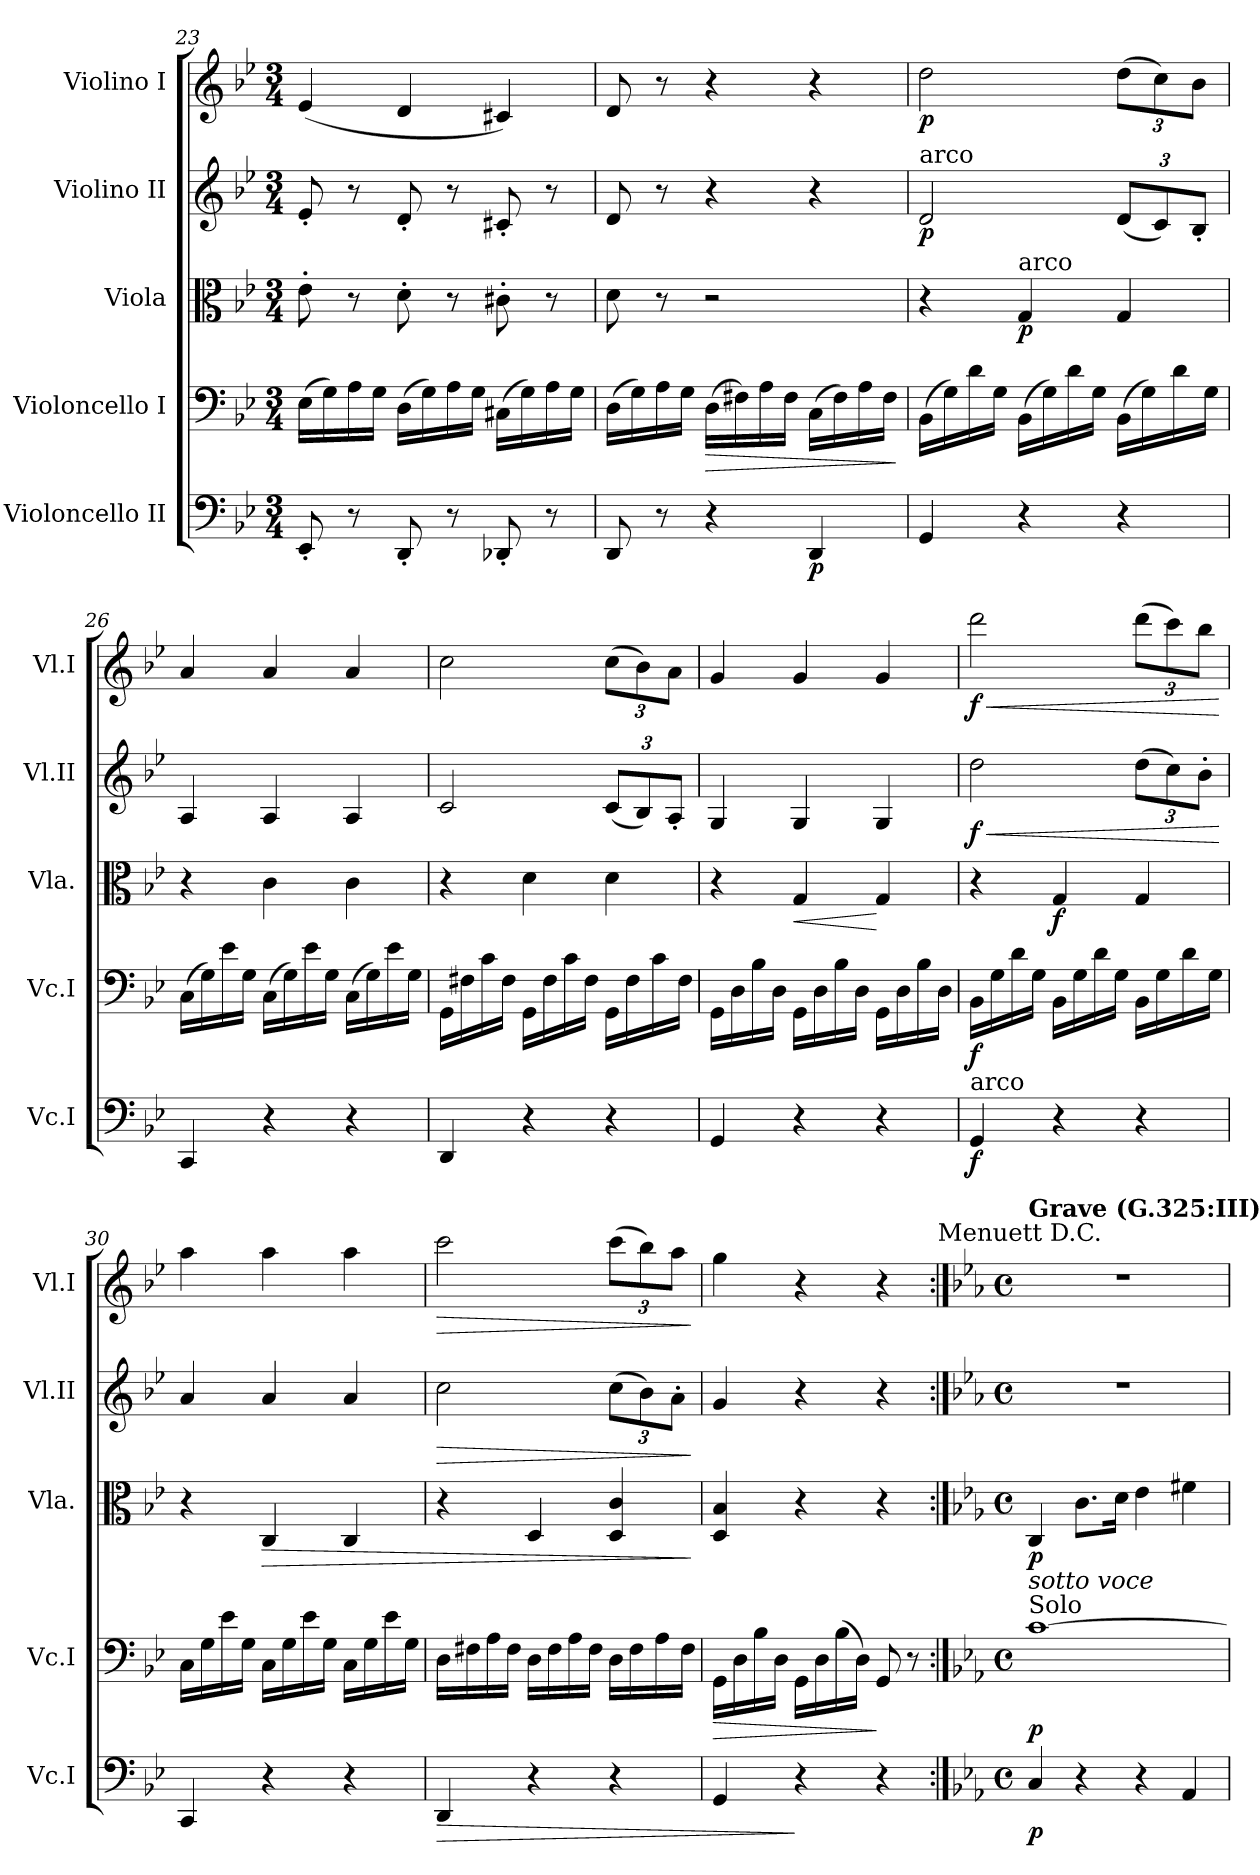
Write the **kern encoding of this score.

**kern	**dynam	**kern	**dynam	**kern	**dynam	**kern	**dynam	**kern	**dynam
*part5	*part5	*part4	*part4	*part3	*part3	*part2	*part2	*part1	*part1
*staff5	*staff5	*staff4	*staff4	*staff3	*staff3	*staff2	*staff2	*staff1	*staff1
*I"Violoncello II	*	*I"Violoncello I	*	*I"Viola	*	*I"Violino II	*	*I"Violino I	*
*I'Vc.I	*	*I'Vc.I	*	*I'Vla.	*	*I'Vl.II	*	*I'Vl.I	*
!!LO:LB:g=z
*clefF4	*	*clefF4	*	*clefC3	*	*clefG2	*	*clefG2	*
*k[b-e-]	*	*k[b-e-]	*	*k[b-e-]	*	*k[b-e-]	*	*k[b-e-]	*
*M3/4	*	*M3/4	*	*M3/4	*	*M3/4	*	*M3/4	*
=23	=23	=23	=23	=23	=23	=23	=23	=23	=23
8EE-'/	.	(>16E-\LL	.	8e-'\	.	8e-'/	.	(<4e-/	.
.	.	16G\)	.	.	.	.	.	.	.
8r	.	16A\	.	8r	.	8r	.	.	.
.	.	16G\JJ	.	.	.	.	.	.	.
8DD'/	.	(>16D\LL	.	8d'\	.	8d'/	.	4d/	.
.	.	16G\)	.	.	.	.	.	.	.
8r	.	16A\	.	8r	.	8r	.	.	.
.	.	16G\JJ	.	.	.	.	.	.	.
8DD-X'/	.	(>16C#X\LL	.	8c#X'\	.	8c#X'/	.	4c#X/)	.
.	.	16G\)	.	.	.	.	.	.	.
8r	.	16A\	.	8r	.	8r	.	.	.
.	.	16G\JJ	.	.	.	.	.	.	.
=24	=24	=24	=24	=24	=24	=24	=24	=24	=24
8DD/	.	(>16D\LL	.	8d\	.	8d/	.	8d/	.
.	.	16G\)	.	.	.	.	.	.	.
8r	.	16A\	.	8r	.	8r	.	8r	.
.	.	16G\JJ	.	.	.	.	.	.	.
!	!	!	!LO:HP:b	!	!	!	!	!	!
4r	.	(>16D\LL	>	2r	.	4r	.	4r	.
.	.	16F#X\)	.	.	.	.	.	.	.
.	.	16A\	.	.	.	.	.	.	.
.	.	16F#\JJ	.	.	.	.	.	.	.
!	!LO:DY:b	!	!	!	!	!	!	!	!
4DD/	p	(>16C\LL	.	.	.	4r	.	4r	.
.	.	16F#\)	.	.	.	.	.	.	.
.	.	16A\	.	.	.	.	.	.	.
.	.	16F#\JJ	.	.	.	.	.	.	.
.	.	.	]	.	.	.	.	.	.
=25	=25	=25	=25	=25	=25	=25	=25	=25	=25
!	!	!	!	!	!	!LO:TX:a:t=arco	!	!	!
!	!	!	!LO:DY:b	!	!	!	!	!	!
!	!	!	!LO:DY:n=1:b	!	!	!	!LO:DY:b	!	!LO:DY:b
4GG/	.	(>16BB-\LL	p mp	4r	.	2d/	p	2dd\	p
.	.	16G\)	.	.	.	.	.	.	.
.	.	16d\	.	.	.	.	.	.	.
.	.	16G\JJ	.	.	.	.	.	.	.
!	!	!	!	!LO:TX:a:t=arco	!	!	!	!	!
!	!	!	!	!	!LO:DY:b	!	!	!	!
4r	.	(>16BB-\LL	.	4G/	p	.	.	.	.
.	.	16G\)	.	.	.	.	.	.	.
.	.	16d\	.	.	.	.	.	.	.
.	.	16G\JJ	.	.	.	.	.	.	.
*	*	*	*	*	*	*Xbrackettup	*	*Xbrackettup	*
4r	.	(>16BB-\LL	.	4G/	.	(<12d/L	.	(>12dd\L	.
.	.	16G\)	.	.	.	.	.	.	.
.	.	.	.	.	.	12c/)	.	12cc\)	.
.	.	16d\	.	.	.	.	.	.	.
.	.	.	.	.	.	12B-'/J	.	12b-\J	.
.	.	16G\JJ	.	.	.	.	.	.	.
!!LO:PB:g=z
=26	=26	=26	=26	=26	=26	=26	=26	=26	=26
4CC/	.	(>16C\LL	.	4r	.	4A/	.	4a/	.
.	.	16G\)	.	.	.	.	.	.	.
.	.	16e-\	.	.	.	.	.	.	.
.	.	16G\JJ	.	.	.	.	.	.	.
4r	.	(>16C\LL	.	4c\	.	4A/	.	4a/	.
.	.	16G\)	.	.	.	.	.	.	.
.	.	16e-\	.	.	.	.	.	.	.
.	.	16G\JJ	.	.	.	.	.	.	.
4r	.	(>16C\LL	.	4c\	.	4A/	.	4a/	.
.	.	16G\)	.	.	.	.	.	.	.
.	.	16e-\	.	.	.	.	.	.	.
.	.	16G\JJ	.	.	.	.	.	.	.
=27	=27	=27	=27	=27	=27	=27	=27	=27	=27
4DD/	.	16GG\LL	.	4r	.	2c/	.	2cc\	.
.	.	16F#X\	.	.	.	.	.	.	.
.	.	16c\	.	.	.	.	.	.	.
.	.	16F#\JJ	.	.	.	.	.	.	.
4r	.	16GG\LL	.	4d\	.	.	.	.	.
.	.	16F#\	.	.	.	.	.	.	.
.	.	16c\	.	.	.	.	.	.	.
.	.	16F#\JJ	.	.	.	.	.	.	.
4r	.	16GG\LL	.	4d\	.	(<12c/L	.	(>12cc\L	.
.	.	16F#\	.	.	.	.	.	.	.
.	.	.	.	.	.	12B-/)	.	12b-\)	.
.	.	16c\	.	.	.	.	.	.	.
.	.	.	.	.	.	12A'/J	.	12a\J	.
.	.	16F#\JJ	.	.	.	.	.	.	.
=28	=28	=28	=28	=28	=28	=28	=28	=28	=28
4GG/	.	16GG\LL	.	4r	.	4G/	.	4g/	.
.	.	16D\	.	.	.	.	.	.	.
.	.	16B-\	.	.	.	.	.	.	.
.	.	16D\JJ	.	.	.	.	.	.	.
!	!	!	!	!	!LO:HP:b	!	!	!	!
4r	.	16GG\LL	.	4G/	<	4G/	.	4g/	.
.	.	16D\	.	.	.	.	.	.	.
.	.	16B-\	.	.	.	.	.	.	.
.	.	16D\JJ	.	.	.	.	.	.	.
4r	.	16GG\LL	.	4G/	[	4G/	.	4g/	.
.	.	16D\	.	.	.	.	.	.	.
.	.	16B-\	.	.	.	.	.	.	.
.	.	16D\JJ	.	.	.	.	.	.	.
!!LO:LB:g=z
=29	=29	=29	=29	=29	=29	=29	=29	=29	=29
!LO:TX:a:t=arco	!	!	!	!	!	!	!	!	!
!	!LO:DY:b	!	!LO:DY:b	!	!	!	!LO:HP:b	!	!LO:HP:b
!	!	!	!	!	!	!	!LO:DY:n=1:b	!	!LO:DY:n=1:b
4GG/	f	16BB-\LL	f	4r	.	2dd\	< f	2ddd\	< f
.	.	16G\	.	.	.	.	.	.	.
.	.	16d\	.	.	.	.	.	.	.
.	.	16G\JJ	.	.	.	.	.	.	.
!	!	!	!	!	!LO:DY:b	!	!	!	!
4r	.	16BB-\LL	.	4G/	f	.	.	.	.
.	.	16G\	.	.	.	.	.	.	.
.	.	16d\	.	.	.	.	.	.	.
.	.	16G\JJ	.	.	.	.	.	.	.
4r	.	16BB-\LL	.	4G/	.	(>12dd\L	.	(>12ddd\L	.
.	.	16G\	.	.	.	.	.	.	.
.	.	.	.	.	.	12cc\)	.	12ccc\)	.
.	.	16d\	.	.	.	.	.	.	.
.	.	.	.	.	.	12b-'\J	.	12bb-\J	.
.	.	16G\JJ	.	.	.	.	.	.	.
.	.	.	.	.	.	.	[	.	[
=30	=30	=30	=30	=30	=30	=30	=30	=30	=30
4CC/	.	16C\LL	.	4r	.	4a/	.	4aa\	.
.	.	16G\	.	.	.	.	.	.	.
.	.	16e-\	.	.	.	.	.	.	.
.	.	16G\JJ	.	.	.	.	.	.	.
!	!	!	!	!	!LO:HP:b	!	!	!	!
4r	.	16C\LL	.	4C/	>	4a/	.	4aa\	.
.	.	16G\	.	.	.	.	.	.	.
.	.	16e-\	.	.	.	.	.	.	.
.	.	16G\JJ	.	.	.	.	.	.	.
4r	.	16C\LL	.	4C/	.	4a/	.	4aa\	.
.	.	16G\	.	.	.	.	.	.	.
.	.	16e-\	.	.	.	.	.	.	.
.	.	16G\JJ	.	.	.	.	.	.	.
=31	=31	=31	=31	=31	=31	=31	=31	=31	=31
!	!LO:HP:b	!	!	!	!	!	!LO:HP:b	!	!LO:HP:b
4DD/	>	16D\LL	.	4r	.	2cc\	>	2ccc\	>
.	.	16F#X\	.	.	.	.	.	.	.
.	.	16A\	.	.	.	.	.	.	.
.	.	16F#\JJ	.	.	.	.	.	.	.
4r	.	16D\LL	.	4D/	.	.	.	.	.
.	.	16F#\	.	.	.	.	.	.	.
.	.	16A\	.	.	.	.	.	.	.
.	.	16F#\JJ	.	.	.	.	.	.	.
4r	.	16D\LL	.	4D/ 4c/	.	(>12cc\L	.	(>12ccc\L	.
.	.	16F#\	.	.	.	.	.	.	.
.	.	.	.	.	.	12b-\)	.	12bb-\)	.
.	.	16A\	.	.	.	.	.	.	.
.	.	.	.	.	.	12a'\J	.	12aa\J	.
.	.	16F#\JJ	.	.	.	.	.	.	.
.	.	.	.	.	]	.	]	.	]
!!LO:PB:g=z
=32	=32	=32	=32	=32	=32	=32	=32	=32	=32
!	!	!	!LO:HP:b	!	!	!	!	!	!
4GG/	.	16GG\LL	>	4D/ 4B-/	.	4g/	.	4gg\	.
.	.	16D\	.	.	.	.	.	.	.
.	.	16B-\	.	.	.	.	.	.	.
.	.	16D\JJ	.	.	.	.	.	.	.
4r	]	16GG\LL	.	4r	.	4r	.	4r	.
.	.	16D\	.	.	.	.	.	.	.
.	.	(>16B-\	.	.	.	.	.	.	.
.	.	16D\JJ)	.	.	.	.	.	.	.
4r	.	8GG/	]	4r	.	4r	.	4r	.
.	.	8r	.	.	.	.	.	.	.
!	!	!	!	!	!	!	!	!LO:TX:a:t=Menuett D.C.	!
!!LO:PB:g=z
=1:|!	=1:|!	=1:|!	=1:|!	=1:|!	=1:|!	=1:|!	=1:|!	=1:|!	=1:|!
*k[b-e-a-]	*	*k[b-e-a-]	*	*k[b-e-a-]	*	*k[b-e-a-]	*	*k[b-e-a-]	*
*M4/4	*	*M4/4	*	*M4/4	*	*M4/4	*	*M4/4	*
*met(c)	*	*met(c)	*	*met(c)	*	*met(c)	*	*met(c)	*
*	*	*	*	*	*	*	*	*MM64	*
!	!	!	!	!	!	!	!	!LO:TX:a:B:t=Grave (G.325&colon;III)	!
!	!	!	!	!LO:TX:b:i:t=sotto voce	!	!	!	!	!
!	!	!LO:TX:a:t=Solo	!	!	!	!	!	!	!
!	!LO:DY:b	!	!LO:DY:b	!	!LO:DY:b	!	!	!	!
4C/	p	[1c	p	4C/	p	1r	.	1r	.
4r	.	.	.	8.c\L	.	.	.	.	.
.	.	.	.	16d\Jk	.	.	.	.	.
4r	.	.	.	4e-\	.	.	.	.	.
4AA-/	.	.	.	4f#X\	.	.	.	.	.
=	=	=	=	=	=	=	=	=	=
*-	*-	*-	*-	*-	*-	*-	*-	*-	*-
